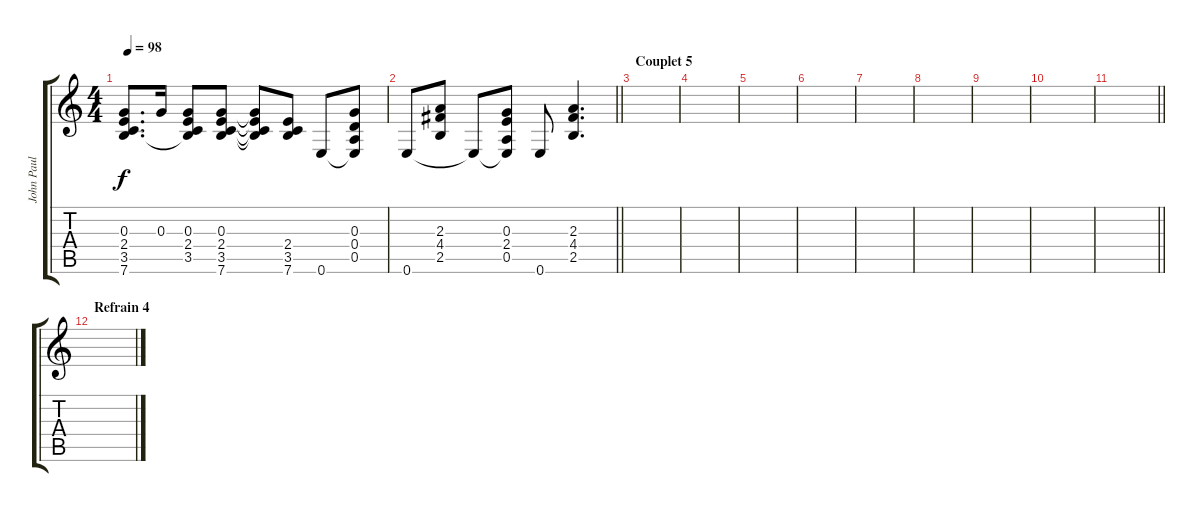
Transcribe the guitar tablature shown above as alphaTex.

\track ("John Paul Jones (synthé)" "John Paul ") {instrument recorder}
\staff {score tabs}
\tuning (E5 B4 G4 D4 A3 E3) {hide}
\ts (4 4)
\tempo 98
\clef g2
\ks c
(0.3 2.4 3.5 7.6).8{d dy f} 0.3.16 (0.3 2.4 3.5 7.6{t}).8 (0.3 2.4 3.5 7.6).8 (0.3{t} 2.4{t} 3.5{t} 7.6{t}).8 (2.4 3.5 7.6).8 0.6.8 (0.3 0.4 0.5 0.6{t}).8 |
\barLineRight lightlight
0.6.8 (2.3 4.4 2.5).8 0.6{t}.8 (0.3 2.4 0.5 0.6{t}).8 0.6.8 (2.3 4.4 2.5).4{d} |
\section ("" "Couplet 5")
|
|
|
|
|
|
|
|
\barLineRight lightlight
|
\section ("" "Refrain 4")
